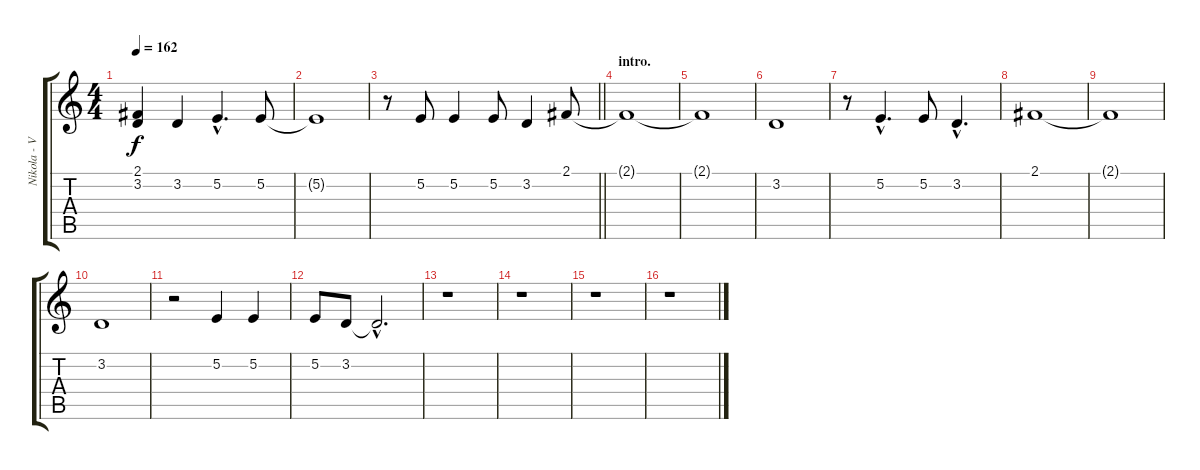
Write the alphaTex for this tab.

\track ("Nikola - Vocal " "Nikola - V") {instrument lead6voice}
\staff {score tabs}
\tuning (E4 B3 G3 D3 A2 E2) {hide}
\ts (4 4)
\tempo 162
\clef g2
\ks c
(2.1 3.2).4{dy f} 3.2.4 5.2{hac}.4{d} 5.2.8 |
5.2{t}.1 |
\barLineRight lightlight
r.8 5.2.8 5.2.4 5.2.8 3.2.4 2.1.8 |
\section ("" "intro.")
2.1{t}.1 |
2.1{t}.1 |
3.2.1 |
r.8 5.2{hac}.4{d} 5.2.8 3.2{hac}.4{d} |
2.1.1 |
2.1{t}.1 |
3.2.1 |
r.2 5.2.4 5.2.4 |
5.2.8 3.2.8 3.2{hac t}.2{d} |
r.1 |
r.1 |
r.1 |
r.1
